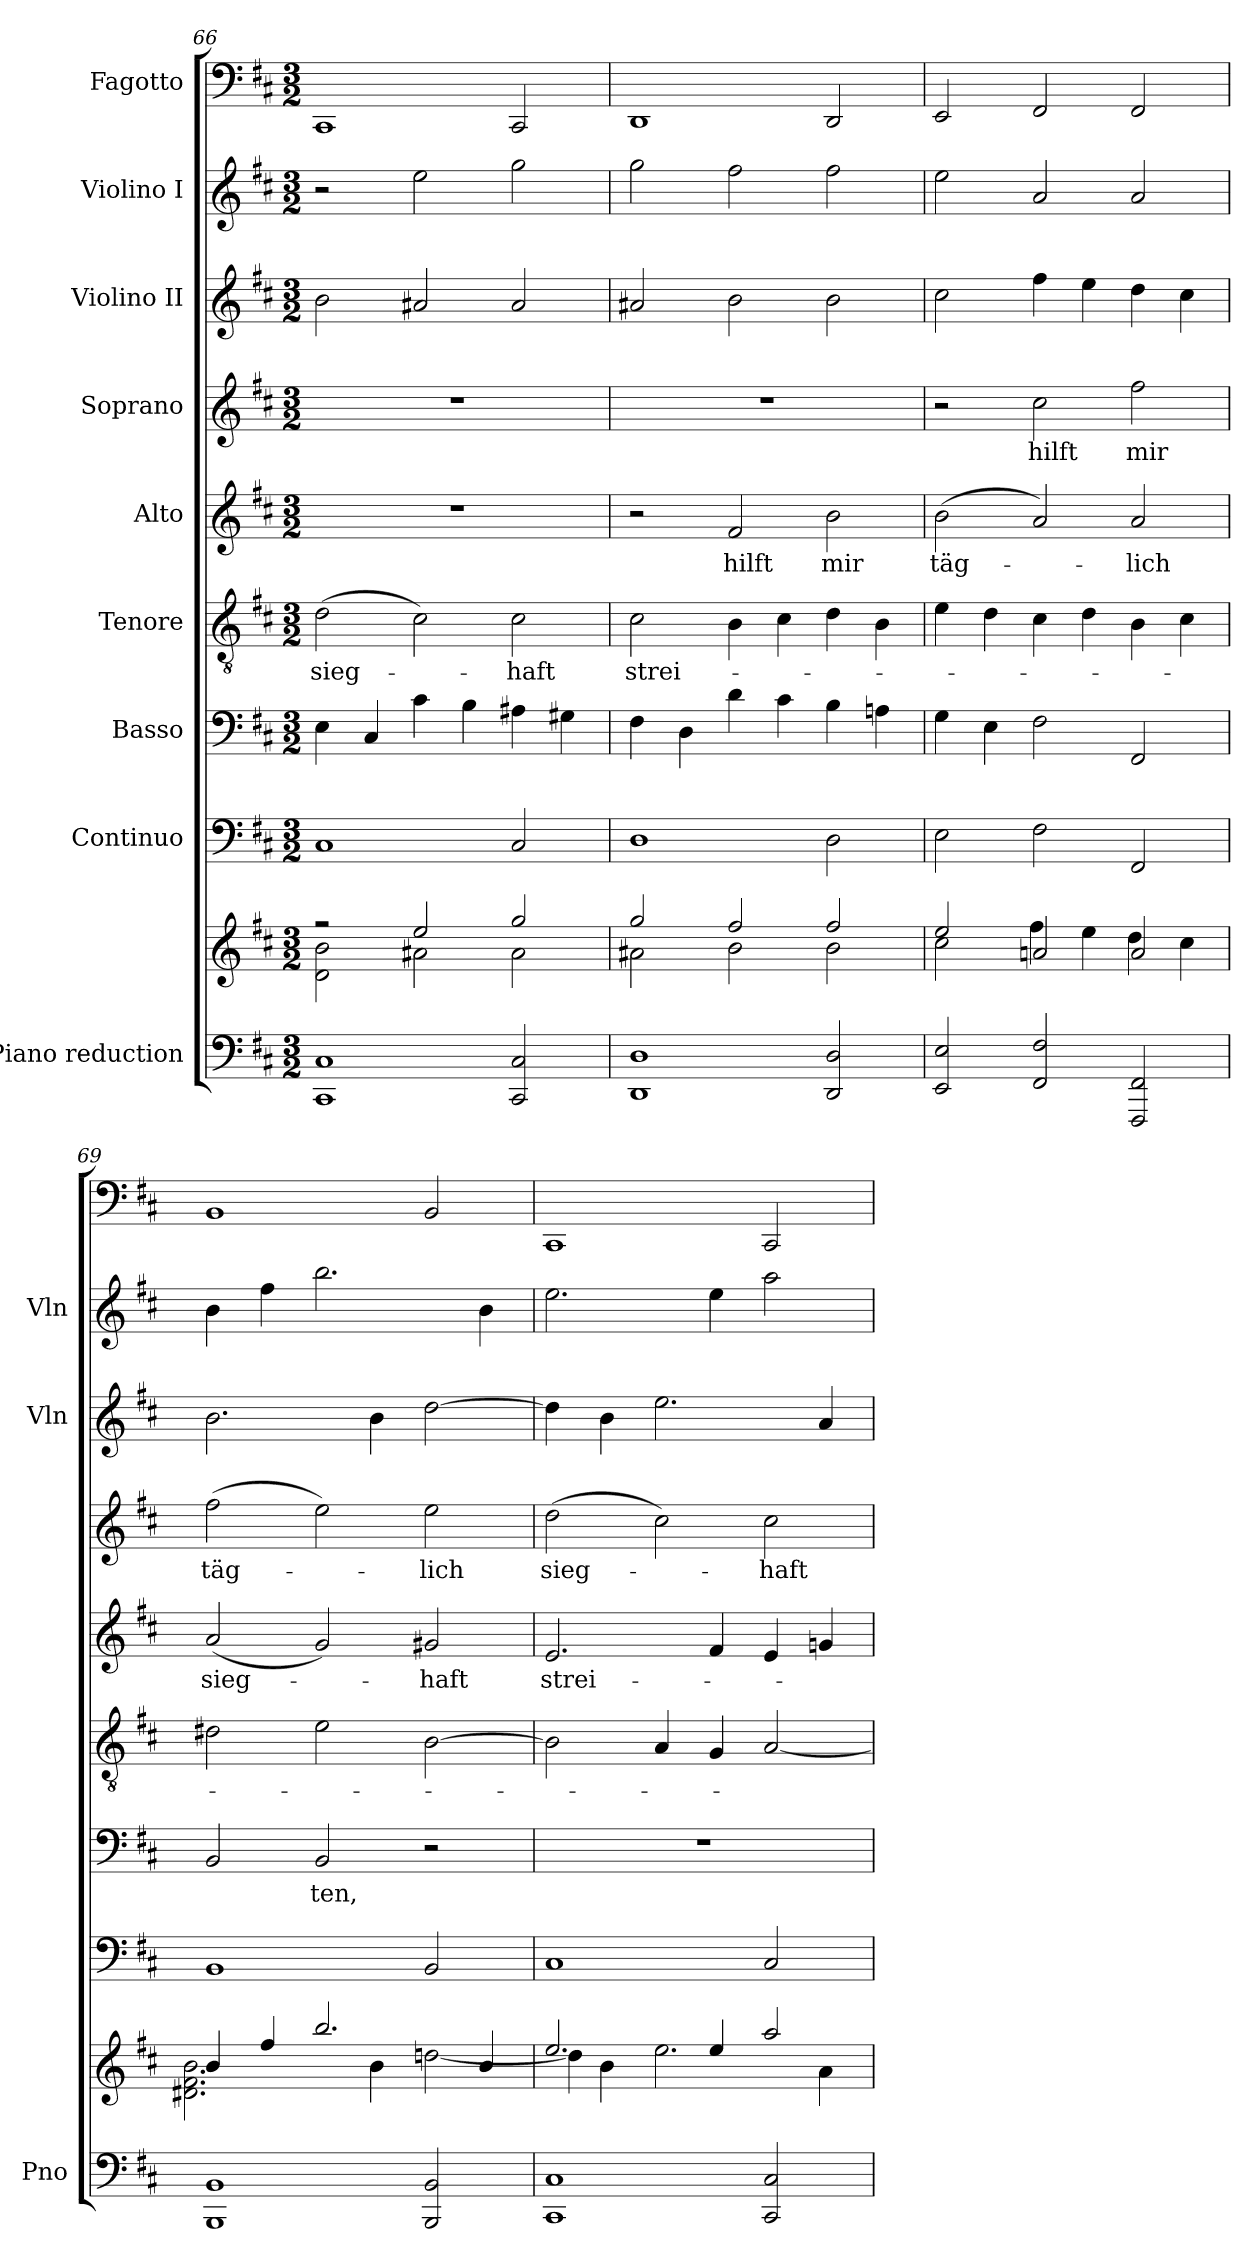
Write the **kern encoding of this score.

**kern	**kern	**kern	**kern	**text	**kern	**text	**kern	**text	**kern	**text	**kern	**kern	**kern
*part9	*part9	*part8	*part7	*part7	*part6	*part6	*part5	*part5	*part4	*part4	*part3	*part2	*part1
*staff10	*staff9	*staff8	*staff7	*staff7	*staff6	*staff6	*staff5	*staff5	*staff4	*staff4	*staff3	*staff2	*staff1
*I"Piano reduction	*	*I"Continuo	*I"Basso	*	*I"Tenore	*	*I"Alto	*	*I"Soprano	*	*I"Violino II	*I"Violino I	*I"Fagotto
*I'Pno	*	*	*	*	*	*	*	*	*	*	*I'Vln	*I'Vln	*
!!LO:PB:g=z
*clefF4	*clefG2	*clefF4	*clefF4	*	*clefGv2	*	*clefG2	*	*clefG2	*	*clefG2	*clefG2	*clefF4
*k[f#c#]	*k[f#c#]	*k[f#c#]	*k[f#c#]	*	*k[f#c#]	*	*k[f#c#]	*	*k[f#c#]	*	*k[f#c#]	*k[f#c#]	*k[f#c#]
*M3/2	*M3/2	*M3/2	*M3/2	*	*M3/2	*	*M3/2	*	*M3/2	*	*M3/2	*M3/2	*M3/2
=66	=66	=66	=66	=66	=66	=66	=66	=66	=66	=66	=66	=66	=66
*	*^	*	*	*	*	*	*	*	*	*	*	*	*
!	!	!	!	!	!	!	!LO:LY:b	!	!	!	!	!	!	!
1CC# 1C#	2r	2d!\ 2b\	1C#	4E\	.	(>2d\	sieg-	1.r	.	1.r	.	2b\	2r	1CC#
.	.	.	.	4C#/	.	.	.	.	.	.	.	.	.	.
.	2ee/	2a#X\	.	4c#\	.	2c#\)	.	.	.	.	.	2a#X/	2ee\	.
.	.	.	.	4B\	.	.	.	.	.	.	.	.	.	.
!	!	!	!	!	!	!	!LO:LY:b	!	!	!	!	!	!	!
2CC#/ 2C#/	2gg/	2a#\	2C#/	4A#X\	.	2c#\	haft	.	.	.	.	2a#/	2gg\	2CC#/
.	.	.	.	4G#X\	.	.	.	.	.	.	.	.	.	.
=67	=67	=67	=67	=67	=67	=67	=67	=67	=67	=67	=67	=67	=67	=67
!	!	!	!	!	!	!	!LO:LY:b	!	!	!	!	!	!	!
1DD 1D	2gg/	2a#X\	1D	4F#\	.	2c#\	strei-	2r	.	1.r	.	2a#X/	2gg\	1DD
.	.	.	.	4D\	.	.	.	.	.	.	.	.	.	.
!	!	!	!	!	!	!	!	!	!LO:LY:b	!	!	!	!	!
.	2ff#/	2b\	.	4d\	.	4B\	.	2f#/	hilft	.	.	2b\	2ff#\	.
.	.	.	.	4c#\	.	4c#\	.	.	.	.	.	.	.	.
!	!	!	!	!	!	!	!	!	!LO:LY:b	!	!	!	!	!
2DD/ 2D/	2ff#/	2b\	2D\	4B\	.	4d\	.	2b\	mir	.	.	2b\	2ff#\	2DD/
.	.	.	.	4An\	.	4B\	.	.	.	.	.	.	.	.
=68	=68	=68	=68	=68	=68	=68	=68	=68	=68	=68	=68	=68	=68	=68
!	!	!	!	!	!	!	!	!	!LO:LY:b	!	!	!	!	!
2EE/ 2E/	2ee/	2cc#\	2E\	4G\	.	4e\	.	(>2b\	täg-	2r	.	2cc#\	2ee\	2EE/
.	.	.	.	4E\	.	4d\	.	.	.	.	.	.	.	.
!	!	!	!	!	!	!	!	!	!	!	!LO:LY:b	!	!	!
2FF#/ 2F#/	2an/	4ff#\	2F#\	2F#\	.	4c#\	.	2a/)	.	2cc#\	hilft	4ff#\	2a/	2FF#/
.	.	4ee\	.	.	.	4d\	.	.	.	.	.	4ee\	.	.
!	!	!	!	!	!	!	!	!	!LO:LY:b	!	!LO:LY:b	!	!	!
2FFF#/ 2FF#/	2a/	4dd\	2FF#/	2FF#/	.	4B\	.	2a/	lich	2ff#\	mir	4dd\	2a/	2FF#/
.	.	4cc#\	.	.	.	4c#\	.	.	.	.	.	4cc#\	.	.
=69	=69	=69	=69	=69	=69	=69	=69	=69	=69	=69	=69	=69	=69	=69
!	!	!	!	!	!	!	!	!	!LO:LY:b	!	!LO:LY:b	!	!	!
1BBB 1BB	4b/	2.d#X!\ 2.f#!\ 2.b\	1BB	2BB/	.	2d#X\	.	(<2a/	sieg-	(>2ff#\	täg-	2.b\	4b\	1BB
.	4ff#/	.	.	.	.	.	.	.	.	.	.	.	4ff#\	.
!	!	!	!	!	!LO:LY:b	!	!	!	!	!	!	!	!	!
.	2.bb/	.	.	2BB/	-ten,	2e\	.	2g/)	.	2ee\)	.	.	2.bb\	.
.	.	4b\	.	.	.	.	.	.	.	.	.	4b\	.	.
!	!	!	!	!	!	!	!	!	!LO:LY:b	!	!LO:LY:b	!	!	!
2BBB/ 2BB/	.	[2ddn\	2BB/	2r	.	[2B\	.	2g#X/	haft	2ee\	lich	[2dd\	.	2BB/
.	4b/	.	.	.	.	.	.	.	.	.	.	.	4b\	.
=70	=70	=70	=70	=70	=70	=70	=70	=70	=70	=70	=70	=70	=70	=70
!	!	!	!	!	!	!	!	!	!LO:LY:b	!	!LO:LY:b	!	!	!
1CC# 1C#	2.ee/	4dd\]	1C#	1.r	.	2B\]	.	2.e/	strei-	(>2dd\	sieg-	4dd\]	2.ee\	1CC#
.	.	4b\	.	.	.	.	.	.	.	.	.	4b\	.	.
.	.	2.ee\	.	.	.	4A/	.	.	.	2cc#\)	.	2.ee\	.	.
.	4ee/	.	.	.	.	4G/	.	4f#/	.	.	.	.	4ee\	.
!	!	!	!	!	!	!	!	!	!	!	!LO:LY:b	!	!	!
2CC#/ 2C#/	2aa/	.	2C#/	.	.	[2A/	.	4e/	.	2cc#\	haft	.	2aa\	2CC#/
.	.	4a\	.	.	.	.	.	4gn/	.	.	.	4a/	.	.
*	*v	*v	*	*	*	*	*	*	*	*	*	*	*	*
=	=	=	=	=	=	=	=	=	=	=	=	=	=
*-	*-	*-	*-	*-	*-	*-	*-	*-	*-	*-	*-	*-	*-
